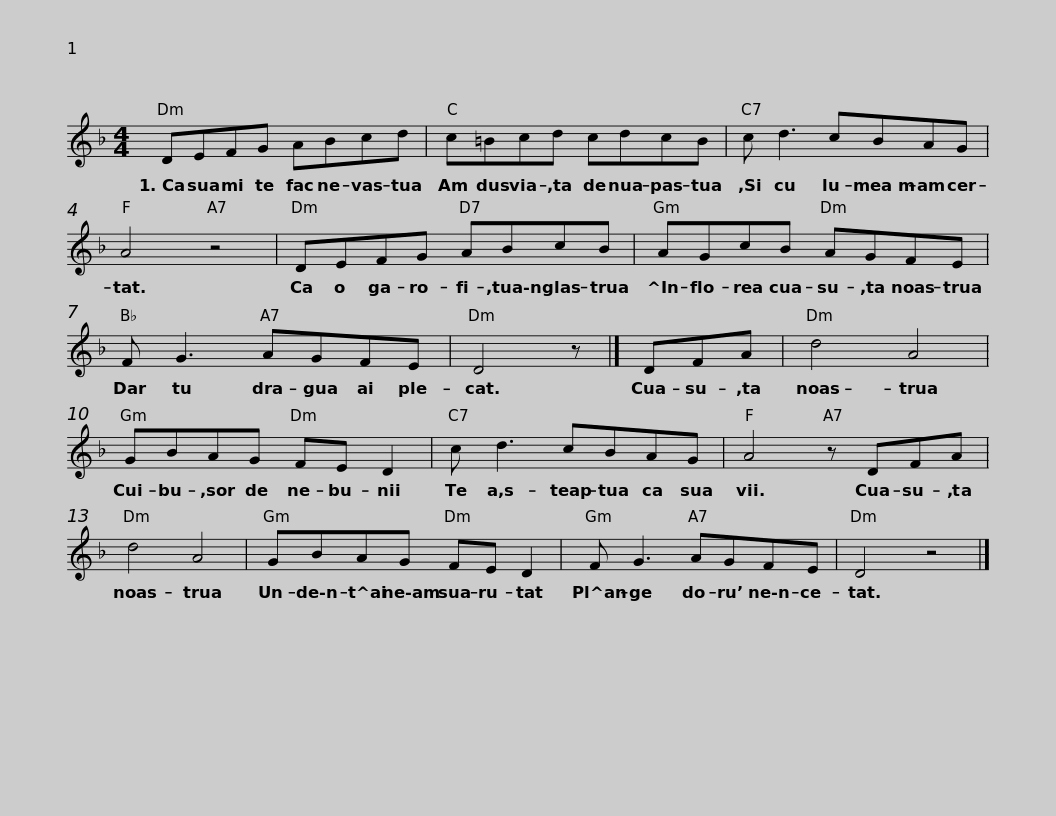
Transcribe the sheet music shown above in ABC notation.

X:1
L:1/8
M:4/4
I:linebreak $
K:Dmin
V:1 treble
V:1
 DEFG ABcd | c=Bcd cdcB | c d3 cBAG | A4 z4 |$ DEFG ABcB | %5
 AGcB AGFE | F G3 AGFE | D4 z |]$ DFA | d4 A4 | %10
 GBAG FE D2 | c d3 cBAG | A4 z DFA | d4 A4 |$ GBAG FE D2 | %15
 F G3 AGFE | D4 z4 |] %17
